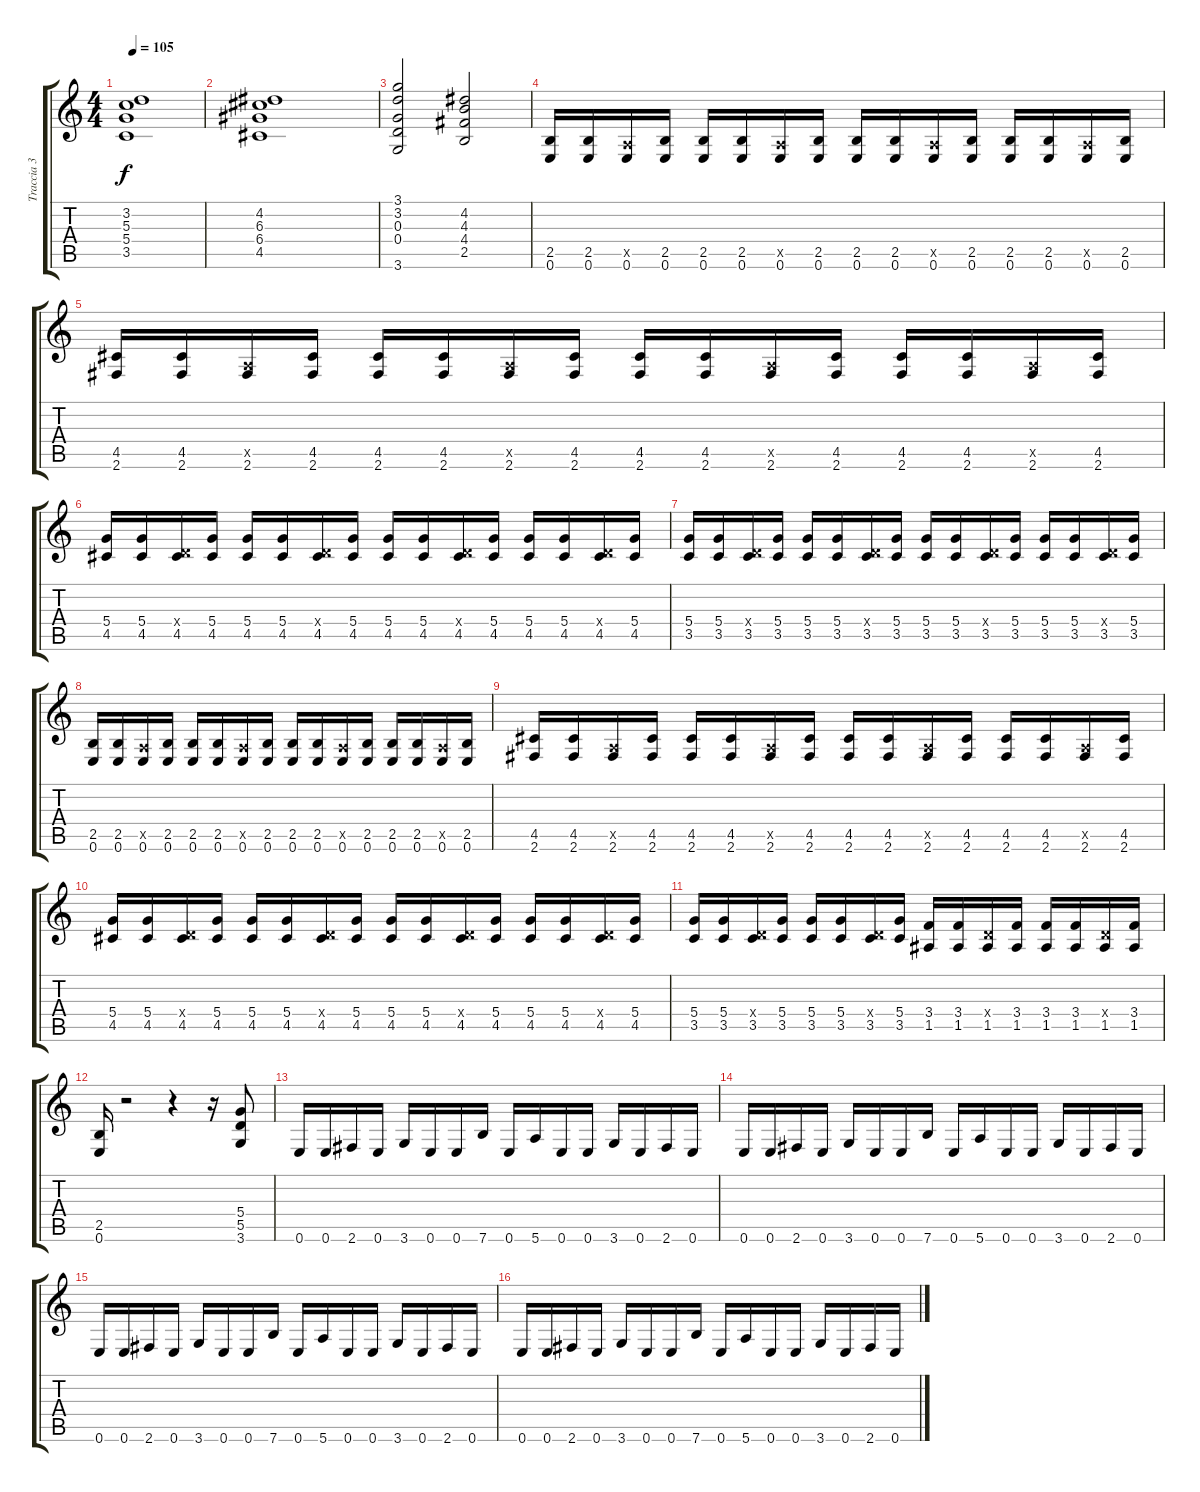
\track ("Traccia 3" "Traccia 3") {instrument distortionguitar}
\staff {score tabs}
\tuning (E4 B3 G3 D3 A2 E2) {hide}
\ts (4 4)
\tempo 105
\clef g2
\ks c
(3.2 5.3 5.4 3.5).1{dy f} |
(4.2 6.3 6.4 4.5).1 |
(3.1 3.2 0.3 0.4 3.6).2 (4.2 4.3 4.4 2.5).2 |
(2.5 0.6).16 (2.5 0.6).16 (0.5{x} 0.6).16 (2.5 0.6).16 (2.5 0.6).16 (2.5 0.6).16 (0.5{x} 0.6).16 (2.5 0.6).16 (2.5 0.6).16 (2.5 0.6).16 (0.5{x} 0.6).16 (2.5 0.6).16 (2.5 0.6).16 (2.5 0.6).16 (0.5{x} 0.6).16 (2.5 0.6).16 |
(4.5 2.6).16 (4.5 2.6).16 (0.5{x} 2.6).16 (4.5 2.6).16 (4.5 2.6).16 (4.5 2.6).16 (0.5{x} 2.6).16 (4.5 2.6).16 (4.5 2.6).16 (4.5 2.6).16 (0.5{x} 2.6).16 (4.5 2.6).16 (4.5 2.6).16 (4.5 2.6).16 (0.5{x} 2.6).16 (4.5 2.6).16 |
(5.4 4.5).16 (5.4 4.5).16 (0.4{x} 4.5).16 (5.4 4.5).16 (5.4 4.5).16 (5.4 4.5).16 (0.4{x} 4.5).16 (5.4 4.5).16 (5.4 4.5).16 (5.4 4.5).16 (0.4{x} 4.5).16 (5.4 4.5).16 (5.4 4.5).16 (5.4 4.5).16 (0.4{x} 4.5).16 (5.4 4.5).16 |
(5.4 3.5).16 (5.4 3.5).16 (0.4{x} 3.5).16 (5.4 3.5).16 (5.4 3.5).16 (5.4 3.5).16 (0.4{x} 3.5).16 (5.4 3.5).16 (5.4 3.5).16 (5.4 3.5).16 (0.4{x} 3.5).16 (5.4 3.5).16 (5.4 3.5).16 (5.4 3.5).16 (0.4{x} 3.5).16 (5.4 3.5).16 |
(2.5 0.6).16 (2.5 0.6).16 (0.5{x} 0.6).16 (2.5 0.6).16 (2.5 0.6).16 (2.5 0.6).16 (0.5{x} 0.6).16 (2.5 0.6).16 (2.5 0.6).16 (2.5 0.6).16 (0.5{x} 0.6).16 (2.5 0.6).16 (2.5 0.6).16 (2.5 0.6).16 (0.5{x} 0.6).16 (2.5 0.6).16 |
(4.5 2.6).16 (4.5 2.6).16 (0.5{x} 2.6).16 (4.5 2.6).16 (4.5 2.6).16 (4.5 2.6).16 (0.5{x} 2.6).16 (4.5 2.6).16 (4.5 2.6).16 (4.5 2.6).16 (0.5{x} 2.6).16 (4.5 2.6).16 (4.5 2.6).16 (4.5 2.6).16 (0.5{x} 2.6).16 (4.5 2.6).16 |
(5.4 4.5).16 (5.4 4.5).16 (0.4{x} 4.5).16 (5.4 4.5).16 (5.4 4.5).16 (5.4 4.5).16 (0.4{x} 4.5).16 (5.4 4.5).16 (5.4 4.5).16 (5.4 4.5).16 (0.4{x} 4.5).16 (5.4 4.5).16 (5.4 4.5).16 (5.4 4.5).16 (0.4{x} 4.5).16 (5.4 4.5).16 |
(5.4 3.5).16 (5.4 3.5).16 (0.4{x} 3.5).16 (5.4 3.5).16 (5.4 3.5).16 (5.4 3.5).16 (0.4{x} 3.5).16 (5.4 3.5).16 (3.4 1.5).16 (3.4 1.5).16 (0.4{x} 1.5).16 (3.4 1.5).16 (3.4 1.5).16 (3.4 1.5).16 (0.4{x} 1.5).16 (3.4 1.5).16 |
(2.5 0.6).16 r.2 r.4 r.16 (5.4 5.5 3.6).8 |
0.6.16 0.6.16 2.6.16 0.6.16 3.6.16 0.6.16 0.6.16 7.6.16 0.6.16 5.6.16 0.6.16 0.6.16 3.6.16 0.6.16 2.6.16 0.6.16 |
0.6.16 0.6.16 2.6.16 0.6.16 3.6.16 0.6.16 0.6.16 7.6.16 0.6.16 5.6.16 0.6.16 0.6.16 3.6.16 0.6.16 2.6.16 0.6.16 |
0.6.16 0.6.16 2.6.16 0.6.16 3.6.16 0.6.16 0.6.16 7.6.16 0.6.16 5.6.16 0.6.16 0.6.16 3.6.16 0.6.16 2.6.16 0.6.16 |
0.6.16 0.6.16 2.6.16 0.6.16 3.6.16 0.6.16 0.6.16 7.6.16 0.6.16 5.6.16 0.6.16 0.6.16 3.6.16 0.6.16 2.6.16 0.6.16
